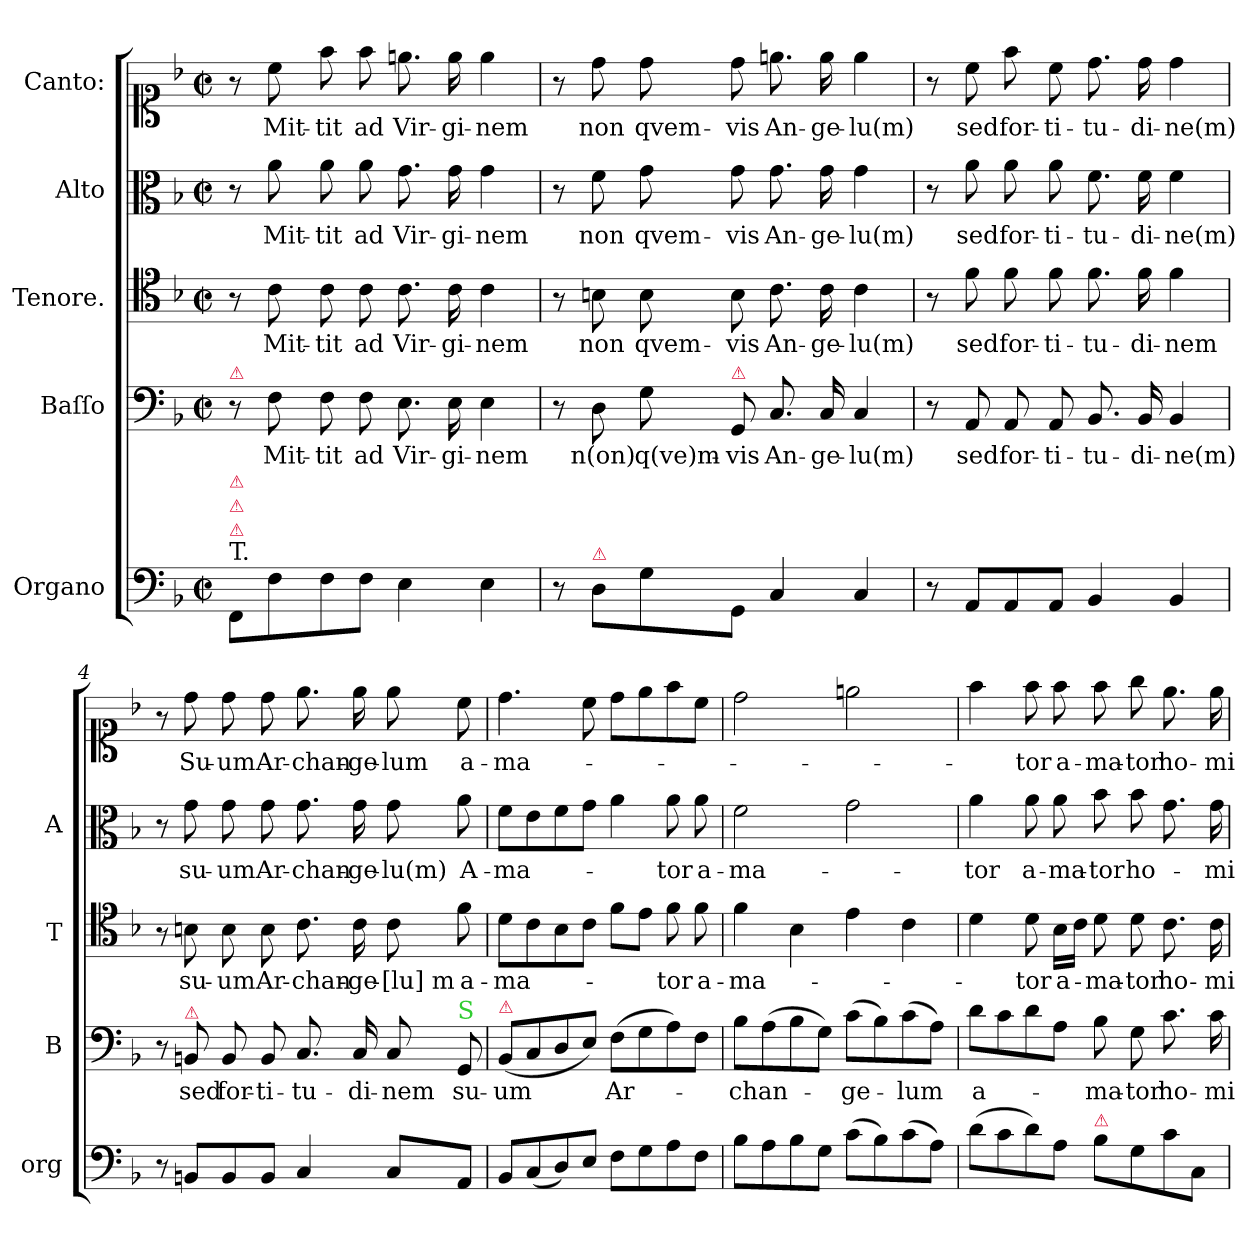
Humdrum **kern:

**kern	**kern	**text	**kern	**text	**kern	**text	**kern	**text
*part5	*part4	*part4	*part3	*part3	*part2	*part2	*part1	*part1
*staff5	*staff4	*staff4	*staff3	*staff3	*staff2	*staff2	*staff1	*staff1
*I"Organo	*I"Baſſo	*	*I"Tenore.	*	*I"Alto	*	*I"Canto:	*
*I'org	*I'B	*	*I'T	*	*I'A	*	*	*
*clefF4	*clefF4	*	*clefC4	*	*clefC3	*	*clefC1	*
*k[b-]	*k[b-]	*	*k[b-]	*	*k[b-]	*	*k[b-]	*
*F:	*F:	*	*	*	*F:	*	*F:	*
*M2/2	*M2/2	*	*M2/2	*	*M2/2	*	*M2/2	*
*met(c|)	*met(c|)	*	*met(c|)	*	*met(c|)	*	*met(c|)	*
=1	=1	=1	=1	=1	=1	=1	=1	=1
!	!LO:TX:a:color=crimson:t=⚠	!	!	!	!	!	!	!
!LO:TX:a:t=T.	!	!	!	!	!	!	!	!
!LO:TX:a:color=crimson:t=⚠	!	!	!	!	!	!	!	!
!LO:TX:a:color=crimson:t=⚠	!	!	!	!	!	!	!	!
!LO:TX:a:color=crimson:t=⚠	!	!	!	!	!	!	!	!
8FF/L	8r	.	8r	.	8r	.	8r	.
8F\	8F\	Mit-	8c\	Mit-	8a\	Mit-	8cc\	Mit-
8F\	8F\	-tit	8c\	-tit	8a\	-tit	8ff\	-tit
8F\J	8F\	ad	8c\	ad	8a\	ad	8ff\	ad
4E\	8.E\	Vir-	8.c\	Vir-	8.g\	Vir-	8.een\	Vir-
.	16E\	-gi-	16c\	-gi-	16g\	-gi-	16ee\	-gi-
4E\	4E\	-nem	4c\	-nem	4g\	-nem	4ee\	-nem
=2	=2	=2	=2	=2	=2	=2	=2	=2
8r	8r	.	8r	.	8r	.	8r	.
!LO:TX:a:color=crimson:t=⚠	!	!	!	!	!	!	!	!
8D\L	8D\	n(on)	8Bn\	non	8f\	non	8dd\	non
8G\	8G\	q(ve)m-	8B\	qvem-	8g\	qvem-	8dd\	qvem-
!	!LO:TX:a:color=crimson:t=⚠	!	!	!	!	!	!	!
8GG/J	8GG/	-vis	8B\	-vis	8g\	-vis	8dd\	-vis
4C/	8.C/	An-	8.c\	An-	8.g\	An-	8.een\	An-
.	16C/	-ge-	16c\	-ge-	16g\	-ge-	16ee\	-ge-
4C/	4C/	-lu(m)	4c\	-lu(m)	4g\	-lu(m)	4ee\	-lu(m)
=3	=3	=3	=3	=3	=3	=3	=3	=3
8r	8r	.	8r	.	8r	.	8r	.
8AA/L	8AA/	sed	8f\	sed	8a\	sed	8cc\	sed
8AA/	8AA/	for-	8f\	for-	8a\	for-	8ff\	for-
8AA/J	8AA/	-ti-	8f\	-ti-	8a\	-ti-	8cc\	-ti-
4BB-/	8.BB-/	-tu-	8.f\	-tu-	8.f\	-tu-	8.dd\	-tu-
.	16BB-/	-di-	16f\	-di-	16f\	-di-	16dd\	-di-
4BB-/	4BB-/	-ne(m)	4f\	-nem	4f\	-ne(m)	4dd\	-ne(m)
=4	=4	=4	=4	=4	=4	=4	=4	=4
8r	8r	.	8r	.	8r	.	8r	.
!	!LO:TX:a:color=crimson:t=⚠	!	!	!	!	!	!	!
8BBn/L	8BBn/	sed	8Bn\	su-	8g\	su-	8dd\	Su-
8BB/	8BB/	for-	8B\	-um	8g\	-um	8dd\	-um
8BB/J	8BB/	-ti-	8B\	Ar-	8g\	Ar-	8dd\	Ar-
4C/	8.C/	-tu-	8.c\	-chan-	8.g\	-chan-	8.ee\	-chan-
.	16C/	-di-	16c\	-ge-	16g\	-ge-	16ee\	-ge-
8C/L	8C/	-nem	8c\	-[lu]m	8g\	-lu(m)	8ee\	-lum
!	!LO:TX:a:color=limegreen:t=S	!	!	!	!	!	!	!
8AA/J	8GG/	su-	8f\	a-	8a\	A-	8cc\	a-
=5	=5	=5	=5	=5	=5	=5	=5	=5
!	!LO:TX:a:color=crimson:t=⚠	!	!	!	!	!	!	!
8BB-/L	(8BB-/L	-um	8d\L	ma-	8f\L	ma-	4.dd\	-ma-
(8C/	8C/	.	8c\	.	8e\	.	.	.
8D/)	8D/	.	8B-\	.	8f\	.	.	.
8E/J	8E/J)	.	8c\J	.	8g\J	.	8cc\	.
8F\L	(8F\L	Ar-	8f\L	.	4a\	.	8dd\L	.
8G\	8G\	.	8e\J	.	.	.	8ee\	.
8A\	8A\)	.	8f\	-tor	8a\	-tor	8ff\	.
8F\J	8F\J	.	8f\	a-	8a\	a-	8cc\J	.
=6	=6	=6	=6	=6	=6	=6	=6	=6
8B-\L	8B-\L	-chan-	4f\	-ma-	2f\	-ma-	2dd\	.
8A\	(8A\	.	.	.	.	.	.	.
8B-\	8B-\	.	4B-\	.	.	.	.	.
8G\J	8G\J)	.	.	.	.	.	.	.
(8c\L	(8c\L	-ge-	4e\	.	2g\	.	2een\	.
8B-\)	8B-\)	.	.	.	.	.	.	.
(8c\	(8c\	-lum	4c\	.	.	.	.	.
8A\J)	8A\J)	.	.	.	.	.	.	.
=7	=7	=7	=7	=7	=7	=7	=7	=7
(8d\L	8d\L	a-	4d\	.	4a\	-tor	4ff\	.
8c\	8c\	.	.	.	.	.	.	.
8d\)	8d\	.	8d\	-tor	8a\	a-	8ff\	-tor
8A\J	8A\J	.	16B-\LL	a-	8a\	-ma-	8ff\	a-
.	.	.	16c\JJ	.	.	.	.	.
!LO:TX:a:color=crimson:t=⚠	!	!	!	!	!	!	!	!
8B-\L	8B-\	-ma-	8d\	-ma-	8b-\	-tor	8ff\	-ma-
8G\	8G\	-tor	8d\	-tor	8b-\	ho-	8gg\	-tor
8c\	8.c\	ho-	8.c\	ho-	8.g\	.	8.ee\	ho-
8C/J	.	.	.	.	.	.	.	.
.	16c\	-mi-	16c\	-mi-	16g\	-mi-	16ee\	-mi-
=	=	=	=	=	=	=	=	=
*-	*-	*-	*-	*-	*-	*-	*-	*-
